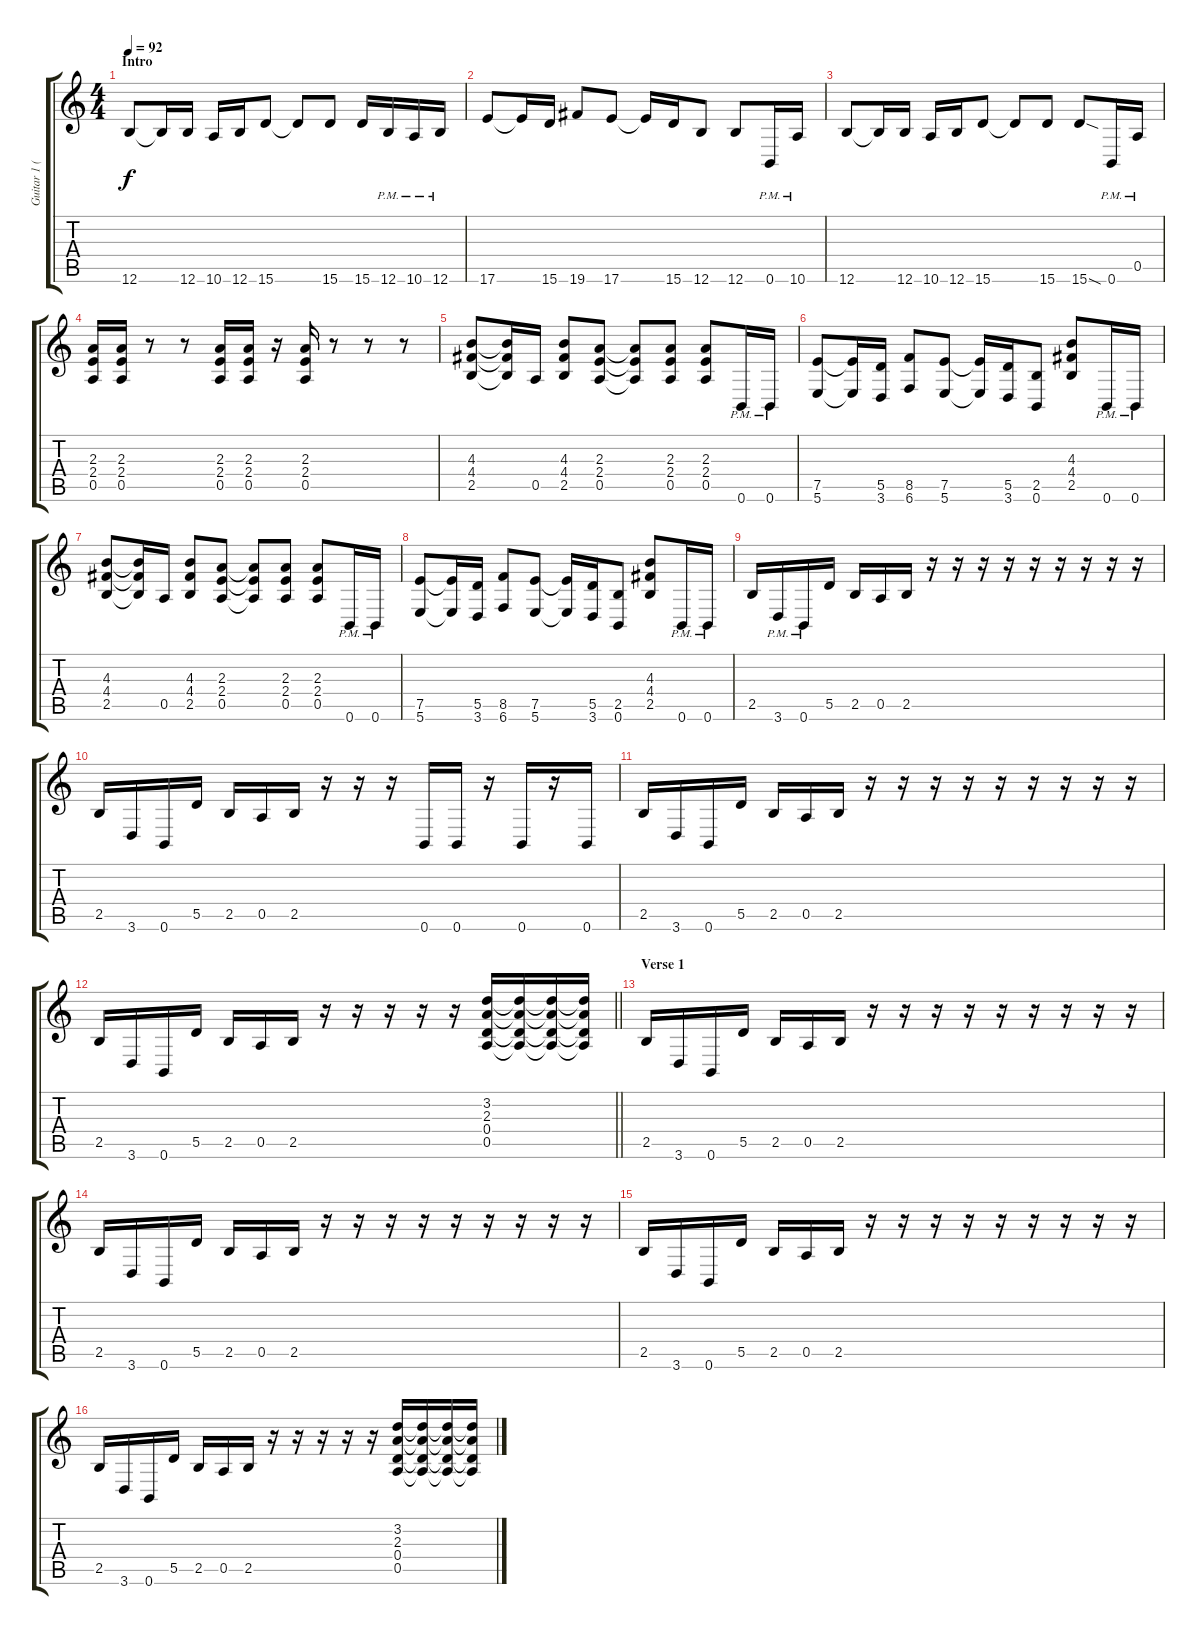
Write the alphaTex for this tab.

\track ("Guitar 1 (Chad Kroeger)" "Guitar 1 (") {instrument distortionguitar}
\staff {score tabs}
\tuning (E4 B3 G3 D3 A2 B1) {hide}
\ts (4 4)
\section ("" "Intro")
\tempo 92
\clef g2
\ks c
12.6.8{dy f instrument distortionguitar} 12.6{t}.16 12.6.16 10.6.16 12.6.16 15.6.8 15.6{t}.8 15.6.8 15.6.16 12.6{pm}.16 10.6{pm}.16 12.6{pm}.16 |
17.6.8 17.6{t}.16 15.6.16 19.6.8 17.6.8 17.6{t}.16 15.6.16 12.6.8 12.6.8 0.6{pm}.16 10.6{pm}.16 |
12.6.8 12.6{t}.16 12.6.16 10.6.16 12.6.16 15.6.8 15.6{t}.8 15.6.8 15.6{sod}.8 0.6{pm}.16 0.5{pm}.16 |
(2.3 2.4 0.5).16 (2.3 2.4 0.5).16 r.8 r.8 (2.3 2.4 0.5).16 (2.3 2.4 0.5).16 r.16 (2.3 2.4 0.5).16 r.8 r.8 r.8 |
(4.3 4.4 2.5).8 (4.3{t} 4.4{t} 2.5{t}).16 0.5.16 (4.3 4.4 2.5).8 (2.3 2.4 0.5).8 (2.3{t} 2.4{t} 0.5{t}).8 (2.3 2.4 0.5).8 (2.3 2.4 0.5).8 0.6{pm}.16 0.6{pm}.16 |
(7.5 5.6).8 (7.5{t} 5.6{t}).16 (5.5 3.6).16 (8.5 6.6).8 (7.5 5.6).8 (7.5{t} 5.6{t}).16 (5.5 3.6).16 (2.5 0.6).8 (4.3 4.4 2.5).8 0.6{pm}.16 0.6{pm}.16 |
(4.3 4.4 2.5).8 (4.3{t} 4.4{t} 2.5{t}).16 0.5.16 (4.3 4.4 2.5).8 (2.3 2.4 0.5).8 (2.3{t} 2.4{t} 0.5{t}).8 (2.3 2.4 0.5).8 (2.3 2.4 0.5).8 0.6{pm}.16 0.6{pm}.16 |
(7.5 5.6).8 (7.5{t} 5.6{t}).16 (5.5 3.6).16 (8.5 6.6).8 (7.5 5.6).8 (7.5{t} 5.6{t}).16 (5.5 3.6).16 (2.5 0.6).8 (4.3 4.4 2.5).8 0.6{pm}.16 0.6{pm}.16 |
2.5.16 3.6{pm}.16 0.6{pm}.16 5.5.16 2.5.16 0.5.16 2.5.16 r.16 r.16 r.16 r.16 r.16 r.16 r.16 r.16 r.16 |
2.5.16 3.6.16 0.6.16 5.5.16 2.5.16 0.5.16 2.5.16 r.16 r.16 r.16 0.6.16 0.6.16 r.16 0.6.16 r.16 0.6.16 |
2.5.16 3.6.16 0.6.16 5.5.16 2.5.16 0.5.16 2.5.16 r.16 r.16 r.16 r.16 r.16 r.16 r.16 r.16 r.16 |
\barLineRight lightlight
2.5.16 3.6.16 0.6.16 5.5.16 2.5.16 0.5.16 2.5.16 r.16 r.16 r.16 r.16 r.16 (3.2 2.3 0.4 0.5).16 (3.2{t} 2.3{t} 0.4{t} 0.5{t}).16 (3.2{t} 2.3{t} 0.4{t} 0.5{t}).16 (3.2{t} 2.3{t} 0.4{t} 0.5{t}).16 |
\section ("" "Verse 1")
2.5.16 3.6.16 0.6.16 5.5.16 2.5.16 0.5.16 2.5.16 r.16 r.16 r.16 r.16 r.16 r.16 r.16 r.16 r.16 |
2.5.16 3.6.16 0.6.16 5.5.16 2.5.16 0.5.16 2.5.16 r.16 r.16 r.16 r.16 r.16 r.16 r.16 r.16 r.16 |
2.5.16 3.6.16 0.6.16 5.5.16 2.5.16 0.5.16 2.5.16 r.16 r.16 r.16 r.16 r.16 r.16 r.16 r.16 r.16 |
2.5.16 3.6.16 0.6.16 5.5.16 2.5.16 0.5.16 2.5.16 r.16 r.16 r.16 r.16 r.16 (3.2 2.3 0.4 0.5).16 (3.2{t} 2.3{t} 0.4{t} 0.5{t}).16 (3.2{t} 2.3{t} 0.4{t} 0.5{t}).16 (3.2{t} 2.3{t} 0.4{t} 0.5{t}).16
